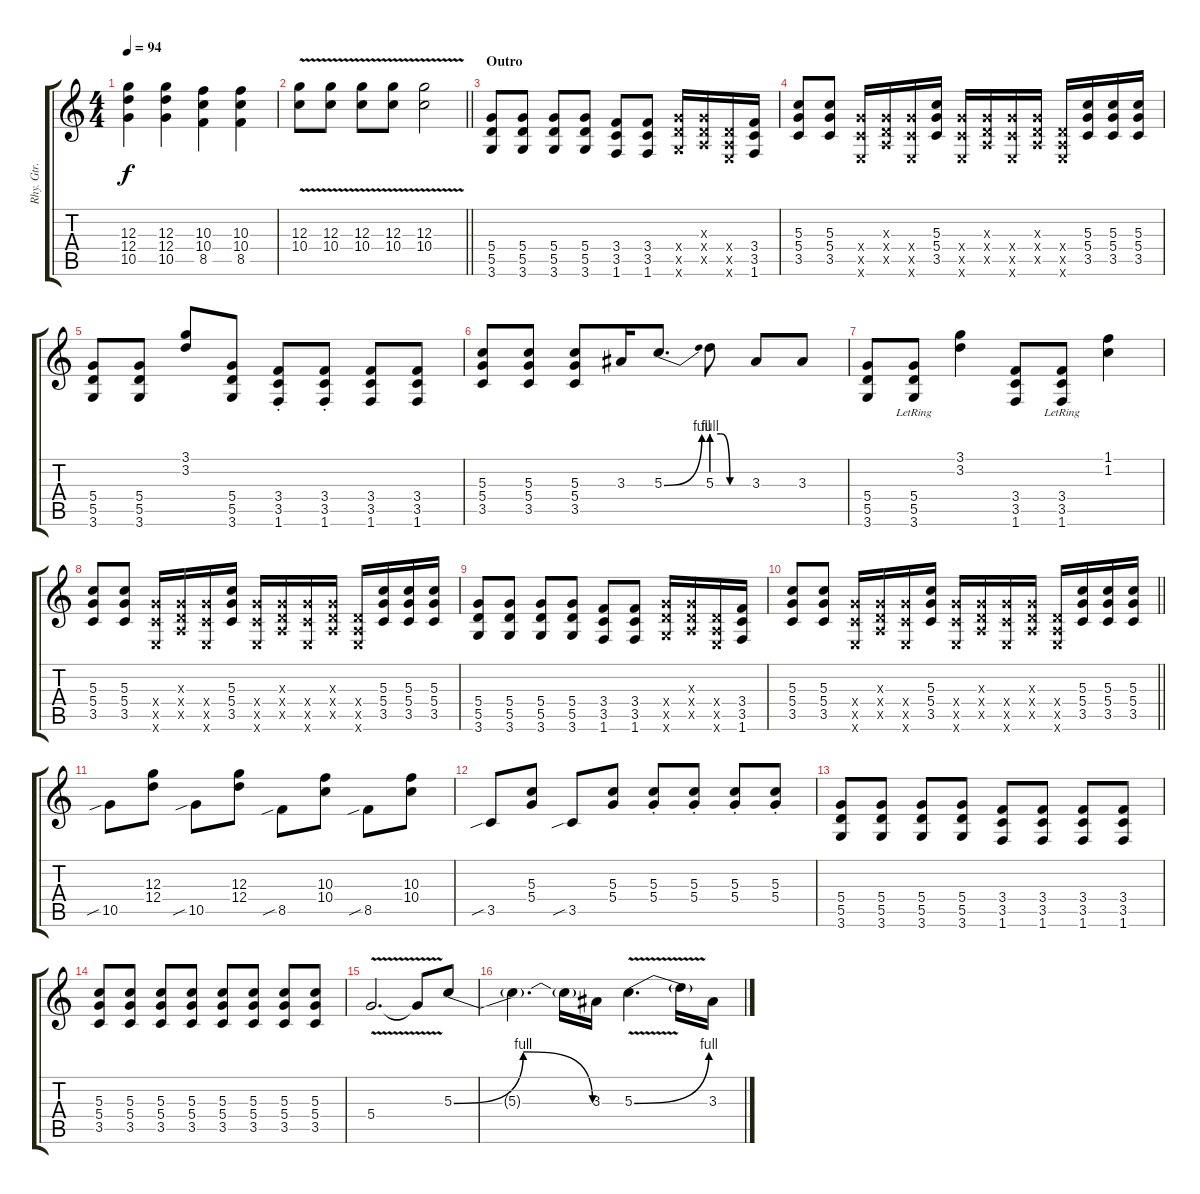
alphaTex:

\track ("Rhy. Gtr. 1" "Rhy. Gtr. ") {instrument overdrivenguitar}
\staff {score tabs}
\tuning (E4 B3 G3 D3 A2 E2) {hide}
\ts (4 4)
\tempo 94
\clef g2
\ks c
(12.3 12.4 10.5).4{dy f} (12.3 12.4 10.5).4 (10.3 10.4 8.5).4 (10.3 10.4 8.5).4 |
\barLineRight lightlight
(12.3{v} 10.4{v}).8 (12.3{v} 10.4{v}).8 (12.3{v} 10.4{v}).8 (12.3{v} 10.4{v}).8 (12.3{v} 10.4{v}).2 |
\section ("" "Outro")
(5.4 5.5 3.6).8{volume 6} (5.4 5.5 3.6).8 (5.4 5.5 3.6).8 (5.4 5.5 3.6).8 (3.4 3.5 1.6).8 (3.4 3.5 1.6).8 (5.4{x} 5.5{x} 3.6{x}).16 (0.3{x} 0.4{x} 0.5{x}).16 (0.4{x} 0.5{x} 0.6{x}).16 (3.4 3.5 1.6).16 |
(5.3 5.4 3.5).8 (5.3 5.4 3.5).8 (5.4{x} 3.5{x} 0.6{x}).16 (0.3{x} 0.4{x} 0.5{x}).16 (5.4{x} 3.5{x} 0.6{x}).16 (5.3 5.4 3.5).16 (5.4{x} 3.5{x} 0.6{x}).16 (0.3{x} 0.4{x} 0.5{x}).16 (5.4{x} 3.5{x} 0.6{x}).16 (0.3{x} 0.4{x} 0.5{x}).16 (0.4{x} 0.5{x} 0.6{x}).16 (5.3 5.4 3.5).16 (5.3 5.4 3.5).16 (5.3 5.4 3.5).16 |
(5.4 5.5 3.6).8 (5.4 5.5 3.6).8 (3.1 3.2).8 (5.4 5.5 3.6).8 (3.4{st} 3.5{st} 1.6{st}).8 (3.4{st} 3.5{st} 1.6{st}).8 (3.4 3.5 1.6).8 (3.4 3.5 1.6).8 |
(5.3 5.4 3.5).8 (5.3 5.4 3.5).8 (5.3 5.4 3.5).8 3.3.16 5.3{be (bend 0 0 60 4)}.8{d} 5.3{be (custom 0 4 15 4 30 0 60 0)}.8 3.3.8 3.3.8 |
(5.4 5.5 3.6).8 (5.4{lr} 5.5{lr} 3.6{lr}).8 (3.1 3.2).4 (3.4 3.5 1.6).8 (3.4{lr} 3.5{lr} 1.6{lr}).8 (1.1 1.2).4 |
(5.3 5.4 3.5).8 (5.3 5.4 3.5).8 (5.4{x} 3.5{x} 0.6{x}).16 (0.3{x} 0.4{x} 0.5{x}).16 (5.4{x} 3.5{x} 0.6{x}).16 (5.3 5.4 3.5).16 (5.4{x} 3.5{x} 0.6{x}).16 (0.3{x} 0.4{x} 0.5{x}).16 (5.4{x} 3.5{x} 0.6{x}).16 (0.3{x} 0.4{x} 0.5{x}).16 (0.4{x} 0.5{x} 0.6{x}).16 (5.3 5.4 3.5).16 (5.3 5.4 3.5).16 (5.3 5.4 3.5).16 |
(5.4 5.5 3.6).8 (5.4 5.5 3.6).8 (5.4 5.5 3.6).8 (5.4 5.5 3.6).8 (3.4 3.5 1.6).8 (3.4 3.5 1.6).8 (5.4{x} 5.5{x} 3.6{x}).16 (0.3{x} 0.4{x} 0.5{x}).16 (0.4{x} 0.5{x} 0.6{x}).16 (3.4 3.5 1.6).16 |
\barLineRight lightlight
(5.3 5.4 3.5).8 (5.3 5.4 3.5).8 (5.4{x} 3.5{x} 0.6{x}).16 (0.3{x} 0.4{x} 0.5{x}).16 (5.4{x} 3.5{x} 0.6{x}).16 (5.3 5.4 3.5).16 (5.4{x} 3.5{x} 0.6{x}).16 (0.3{x} 0.4{x} 0.5{x}).16 (5.4{x} 3.5{x} 0.6{x}).16 (0.3{x} 0.4{x} 0.5{x}).16 (0.4{x} 0.5{x} 0.6{x}).16 (5.3 5.4 3.5).16 (5.3 5.4 3.5).16 (5.3 5.4 3.5).16 |
\section ("" "")
10.5{sib}.8 (12.3 12.4).8 10.5{sib}.8 (12.3 12.4).8 8.5{sib}.8 (10.3 10.4).8 8.5{sib}.8 (10.3 10.4).8 |
3.5{sib}.8 (5.3 5.4).8 3.5{sib}.8 (5.3 5.4).8 (5.3{st} 5.4{st}).8 (5.3{st} 5.4{st}).8 (5.3{st} 5.4{st}).8 (5.3{st} 5.4{st}).8 |
(5.4 5.5 3.6).8 (5.4 5.5 3.6).8 (5.4 5.5 3.6).8 (5.4 5.5 3.6).8 (3.4 3.5 1.6).8 (3.4 3.5 1.6).8 (3.4 3.5 1.6).8 (3.4 3.5 1.6).8 |
(5.3 5.4 3.5).8 (5.3 5.4 3.5).8 (5.3 5.4 3.5).8 (5.3 5.4 3.5).8 (5.3 5.4 3.5).8 (5.3 5.4 3.5).8 (5.3 5.4 3.5).8 (5.3 5.4 3.5).8 |
5.4{v}.2{d} 5.4{t}.8 5.3{be (bendrelease 0 0 15 4 45 4 60 0)}.8 |
5.3{t}.4{d} 5.3{t}.16 3.3.16 5.3{be (bend 0 0 60 4) v}.4{d} 5.3{t}.16 3.3.16
